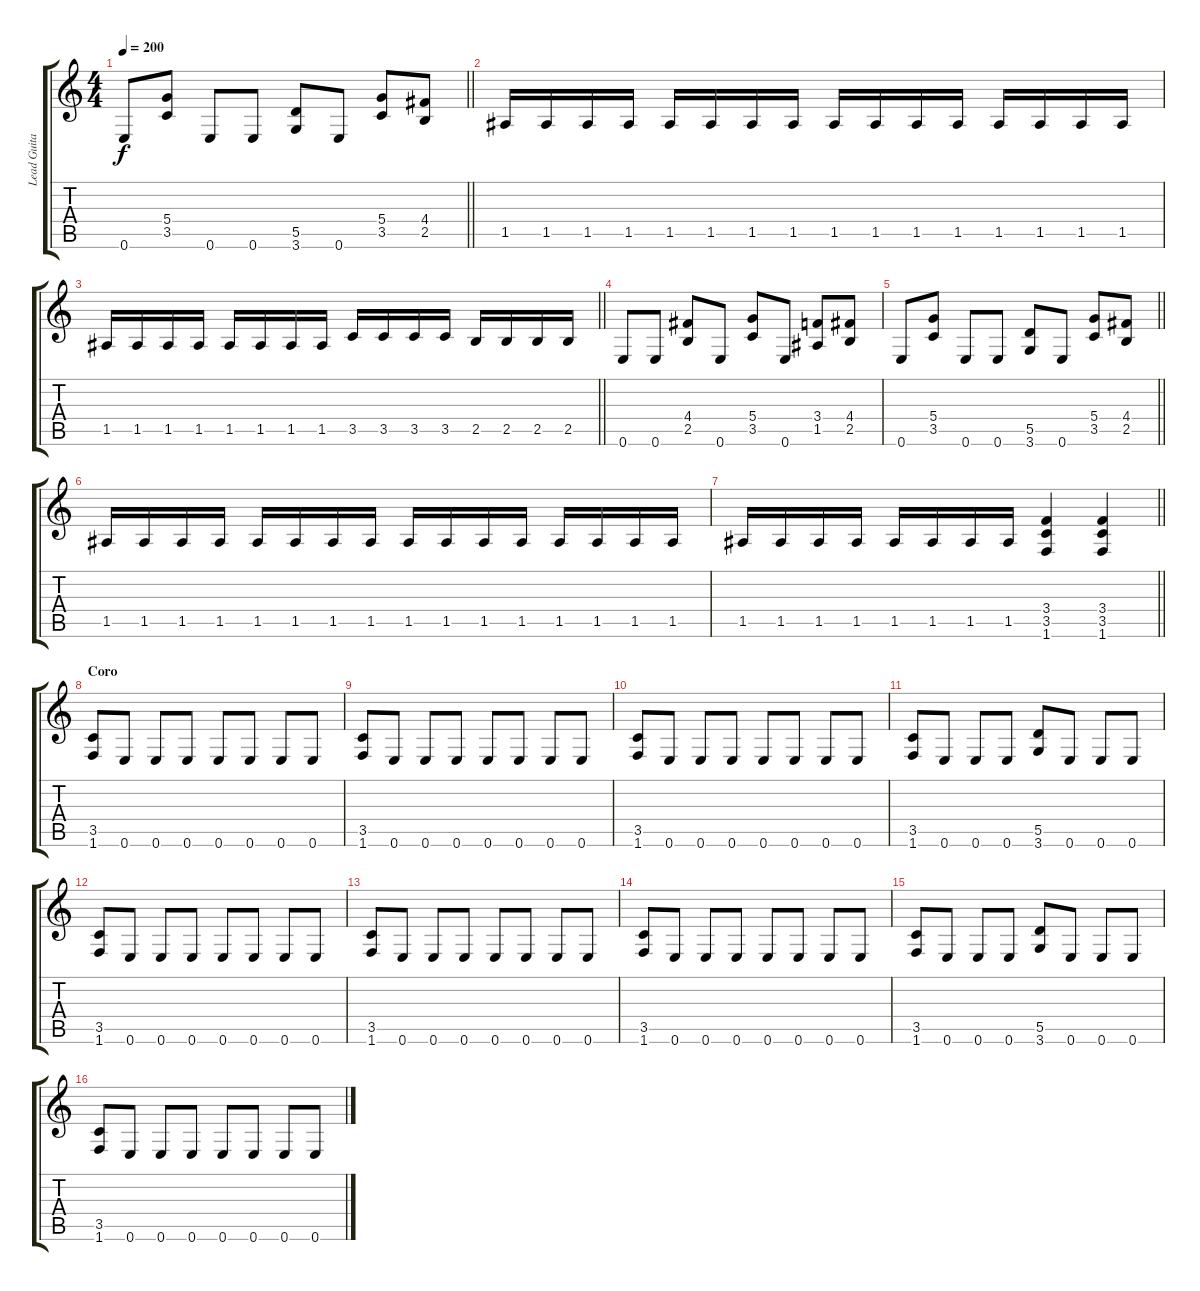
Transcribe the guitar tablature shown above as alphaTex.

\track ("Lead Guitar- Distortion" "Lead Guita") {instrument distortionguitar}
\staff {score tabs}
\tuning (E4 B3 G3 D3 A2 E2) {hide}
\ts (4 4)
\tempo 200
\clef g2
\barLineRight lightlight
\ks c
0.6.8{dy f} (5.4 3.5).8 0.6.8 0.6.8 (5.5 3.6).8 0.6.8 (5.4 3.5).8 (4.4 2.5).8 |
1.5.16 1.5.16 1.5.16 1.5.16 1.5.16 1.5.16 1.5.16 1.5.16 1.5.16 1.5.16 1.5.16 1.5.16 1.5.16 1.5.16 1.5.16 1.5.16 |
\barLineRight lightlight
1.5.16 1.5.16 1.5.16 1.5.16 1.5.16 1.5.16 1.5.16 1.5.16 3.5.16 3.5.16 3.5.16 3.5.16 2.5.16 2.5.16 2.5.16 2.5.16 |
0.6.8 0.6.8 (4.4 2.5).8 0.6.8 (5.4 3.5).8 0.6.8 (3.4 1.5).8 (4.4 2.5).8 |
\barLineRight lightlight
0.6.8 (5.4 3.5).8 0.6.8 0.6.8 (5.5 3.6).8 0.6.8 (5.4 3.5).8 (4.4 2.5).8 |
1.5.16 1.5.16 1.5.16 1.5.16 1.5.16 1.5.16 1.5.16 1.5.16 1.5.16 1.5.16 1.5.16 1.5.16 1.5.16 1.5.16 1.5.16 1.5.16 |
\barLineRight lightlight
1.5.16 1.5.16 1.5.16 1.5.16 1.5.16 1.5.16 1.5.16 1.5.16 (3.4 3.5 1.6).4 (3.4 3.5 1.6).4 |
\section ("" "Coro")
(3.5 1.6).8 0.6.8 0.6.8 0.6.8 0.6.8 0.6.8 0.6.8 0.6.8 |
(3.5 1.6).8 0.6.8 0.6.8 0.6.8 0.6.8 0.6.8 0.6.8 0.6.8 |
(3.5 1.6).8 0.6.8 0.6.8 0.6.8 0.6.8 0.6.8 0.6.8 0.6.8 |
(3.5 1.6).8 0.6.8 0.6.8 0.6.8 (5.5 3.6).8 0.6.8 0.6.8 0.6.8 |
(3.5 1.6).8 0.6.8 0.6.8 0.6.8 0.6.8 0.6.8 0.6.8 0.6.8 |
(3.5 1.6).8 0.6.8 0.6.8 0.6.8 0.6.8 0.6.8 0.6.8 0.6.8 |
(3.5 1.6).8 0.6.8 0.6.8 0.6.8 0.6.8 0.6.8 0.6.8 0.6.8 |
(3.5 1.6).8 0.6.8 0.6.8 0.6.8 (5.5 3.6).8 0.6.8 0.6.8 0.6.8 |
(3.5 1.6).8 0.6.8 0.6.8 0.6.8 0.6.8 0.6.8 0.6.8 0.6.8
